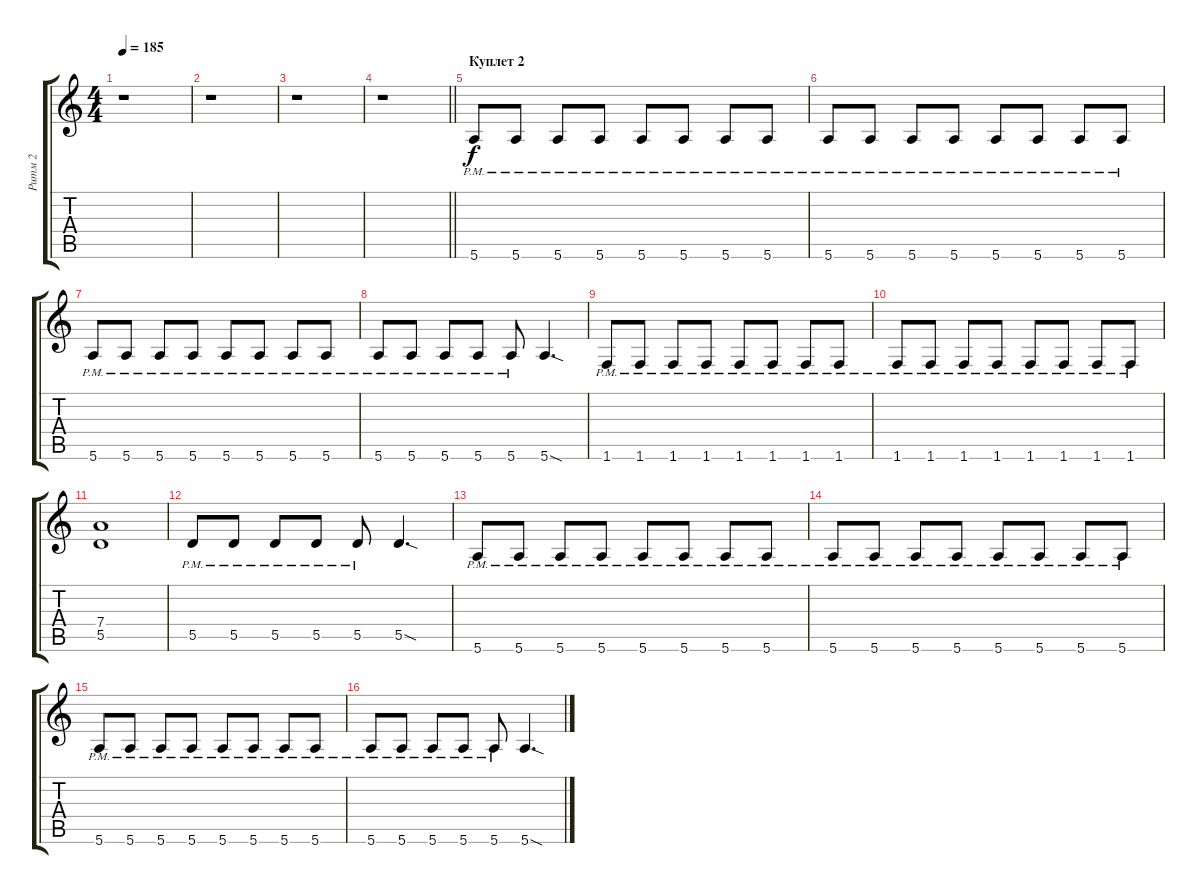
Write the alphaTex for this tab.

\track ("Ритм 2" "Ритм 2") {instrument distortionguitar}
\staff {score tabs}
\tuning (E4 B3 G3 D3 A2 E2) {hide}
\ts (4 4)
\tempo 185
\clef g2
\ks c
r.1{dy f} |
r.1 |
r.1 |
\barLineRight lightlight
r.1 |
\section ("" "Куплет 2")
5.6{pm}.8 5.6{pm}.8 5.6{pm}.8 5.6{pm}.8 5.6{pm}.8 5.6{pm}.8 5.6{pm}.8 5.6{pm}.8 |
5.6{pm}.8 5.6{pm}.8 5.6{pm}.8 5.6{pm}.8 5.6{pm}.8 5.6{pm}.8 5.6{pm}.8 5.6{pm}.8 |
5.6{pm}.8 5.6{pm}.8 5.6{pm}.8 5.6{pm}.8 5.6{pm}.8 5.6{pm}.8 5.6{pm}.8 5.6{pm}.8 |
5.6{pm}.8 5.6{pm}.8 5.6{pm}.8 5.6{pm}.8 5.6{pm}.8 5.6{sod}.4{d} |
1.6{pm}.8 1.6{pm}.8 1.6{pm}.8 1.6{pm}.8 1.6{pm}.8 1.6{pm}.8 1.6{pm}.8 1.6{pm}.8 |
1.6{pm}.8 1.6{pm}.8 1.6{pm}.8 1.6{pm}.8 1.6{pm}.8 1.6{pm}.8 1.6{pm}.8 1.6{pm}.8 |
(7.4 5.5).1 |
5.5{pm}.8 5.5{pm}.8 5.5{pm}.8 5.5{pm}.8 5.5{pm}.8 5.5{sod}.4{d} |
5.6{pm}.8 5.6{pm}.8 5.6{pm}.8 5.6{pm}.8 5.6{pm}.8 5.6{pm}.8 5.6{pm}.8 5.6{pm}.8 |
5.6{pm}.8 5.6{pm}.8 5.6{pm}.8 5.6{pm}.8 5.6{pm}.8 5.6{pm}.8 5.6{pm}.8 5.6{pm}.8 |
5.6{pm}.8 5.6{pm}.8 5.6{pm}.8 5.6{pm}.8 5.6{pm}.8 5.6{pm}.8 5.6{pm}.8 5.6{pm}.8 |
5.6{pm}.8 5.6{pm}.8 5.6{pm}.8 5.6{pm}.8 5.6{pm}.8 5.6{sod}.4{d}
